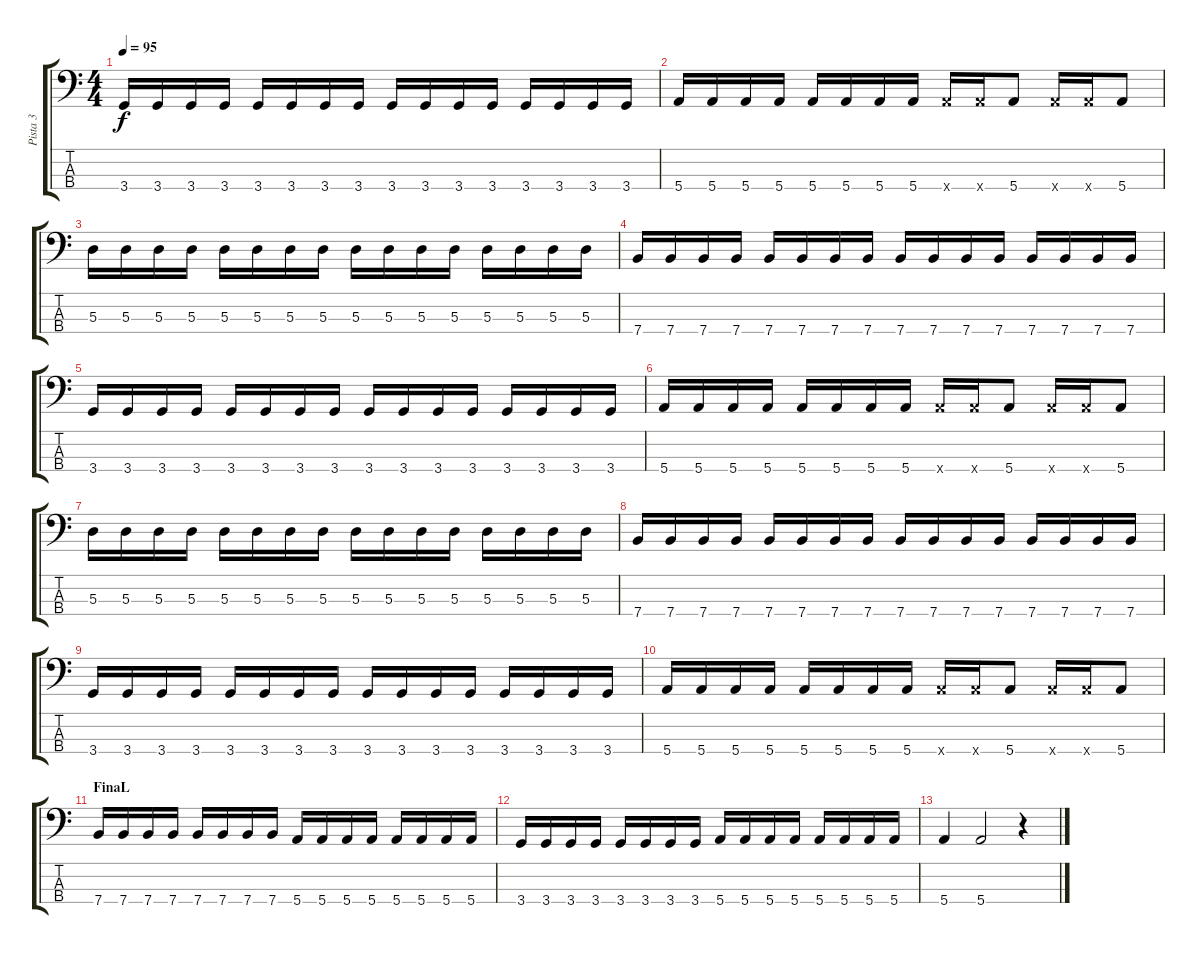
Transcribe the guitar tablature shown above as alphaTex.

\track ("Pista 3" "Pista 3") {instrument electricbasspick}
\staff {score tabs}
\tuning (G2 D2 A1 E1) {hide}
\ts (4 4)
\tempo 95
\clef f4
\ks c
3.4.16{dy f} 3.4.16 3.4.16 3.4.16 3.4.16 3.4.16 3.4.16 3.4.16 3.4.16 3.4.16 3.4.16 3.4.16 3.4.16 3.4.16 3.4.16 3.4.16 |
5.4.16 5.4.16 5.4.16 5.4.16 5.4.16 5.4.16 5.4.16 5.4.16 5.4{x}.16 5.4{x}.16 5.4.8 5.4{x}.16 5.4{x}.16 5.4.8 |
5.3.16 5.3.16 5.3.16 5.3.16 5.3.16 5.3.16 5.3.16 5.3.16 5.3.16 5.3.16 5.3.16 5.3.16 5.3.16 5.3.16 5.3.16 5.3.16 |
7.4.16 7.4.16 7.4.16 7.4.16 7.4.16 7.4.16 7.4.16 7.4.16 7.4.16 7.4.16 7.4.16 7.4.16 7.4.16 7.4.16 7.4.16 7.4.16 |
3.4.16 3.4.16 3.4.16 3.4.16 3.4.16 3.4.16 3.4.16 3.4.16 3.4.16 3.4.16 3.4.16 3.4.16 3.4.16 3.4.16 3.4.16 3.4.16 |
5.4.16 5.4.16 5.4.16 5.4.16 5.4.16 5.4.16 5.4.16 5.4.16 5.4{x}.16 5.4{x}.16 5.4.8 5.4{x}.16 5.4{x}.16 5.4.8 |
5.3.16 5.3.16 5.3.16 5.3.16 5.3.16 5.3.16 5.3.16 5.3.16 5.3.16 5.3.16 5.3.16 5.3.16 5.3.16 5.3.16 5.3.16 5.3.16 |
7.4.16 7.4.16 7.4.16 7.4.16 7.4.16 7.4.16 7.4.16 7.4.16 7.4.16 7.4.16 7.4.16 7.4.16 7.4.16 7.4.16 7.4.16 7.4.16 |
3.4.16 3.4.16 3.4.16 3.4.16 3.4.16 3.4.16 3.4.16 3.4.16 3.4.16 3.4.16 3.4.16 3.4.16 3.4.16 3.4.16 3.4.16 3.4.16 |
5.4.16 5.4.16 5.4.16 5.4.16 5.4.16 5.4.16 5.4.16 5.4.16 5.4{x}.16 5.4{x}.16 5.4.8 5.4{x}.16 5.4{x}.16 5.4.8 |
\section ("" "FinaL")
7.4.16 7.4.16 7.4.16 7.4.16 7.4.16 7.4.16 7.4.16 7.4.16 5.4.16 5.4.16 5.4.16 5.4.16 5.4.16 5.4.16 5.4.16 5.4.16 |
3.4.16 3.4.16 3.4.16 3.4.16 3.4.16 3.4.16 3.4.16 3.4.16 5.4.16 5.4.16 5.4.16 5.4.16 5.4.16 5.4.16 5.4.16 5.4.16 |
5.4.4 5.4.2 r.4
